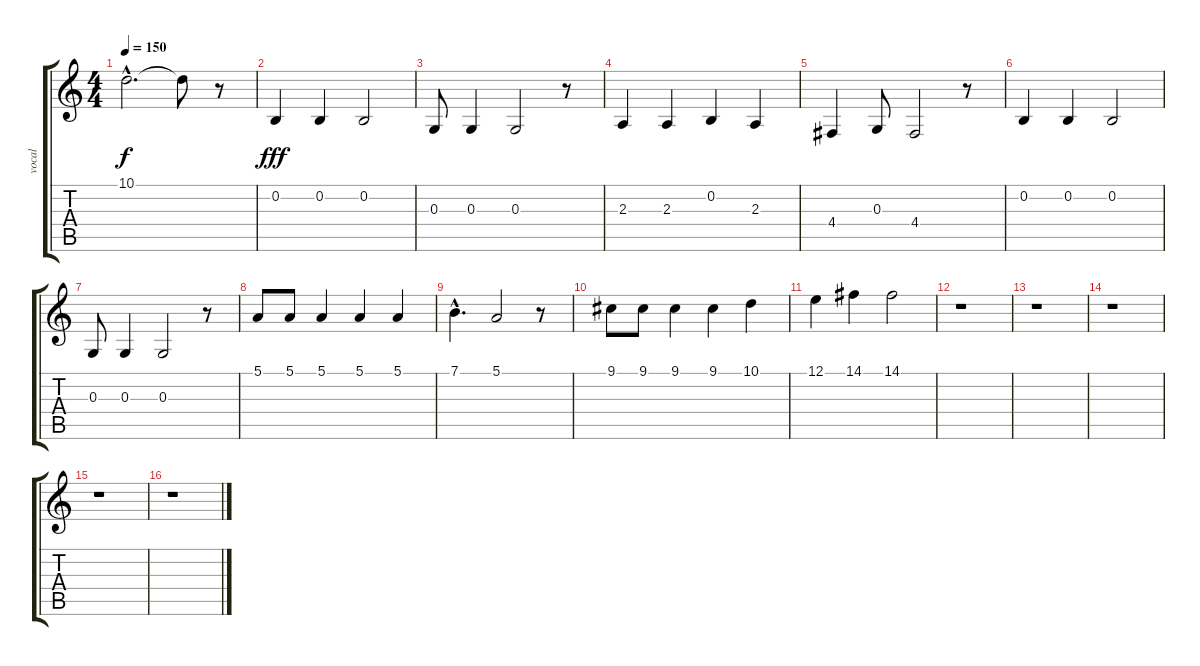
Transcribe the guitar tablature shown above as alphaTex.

\track ("vocal" "vocal") {instrument lead2sawtooth}
\staff {score tabs}
\tuning (E4 B3 G3 D3 A2 E2) {hide}
\ts (4 4)
\tempo 150
\clef g2
\ks c
10.1{hac t}.2{d dy f} 10.1{t}.8 r.8 |
0.2.4{dy fff} 0.2.4 0.2.2 |
0.3.8 0.3.4 0.3.2 r.8 |
2.3.4 2.3.4 0.2.4 2.3.4 |
4.4.4 0.3.8 4.4.2 r.8 |
0.2.4 0.2.4 0.2.2 |
0.3.8 0.3.4 0.3.2 r.8 |
5.1.8 5.1.8 5.1.4 5.1.4 5.1.4 |
7.1{hac}.4{d} 5.1.2 r.8 |
9.1.8 9.1.8 9.1.4 9.1.4 10.1.4 |
12.1.4 14.1.4 14.1.2 |
r.1 |
r.1 |
r.1 |
r.1 |
r.1
